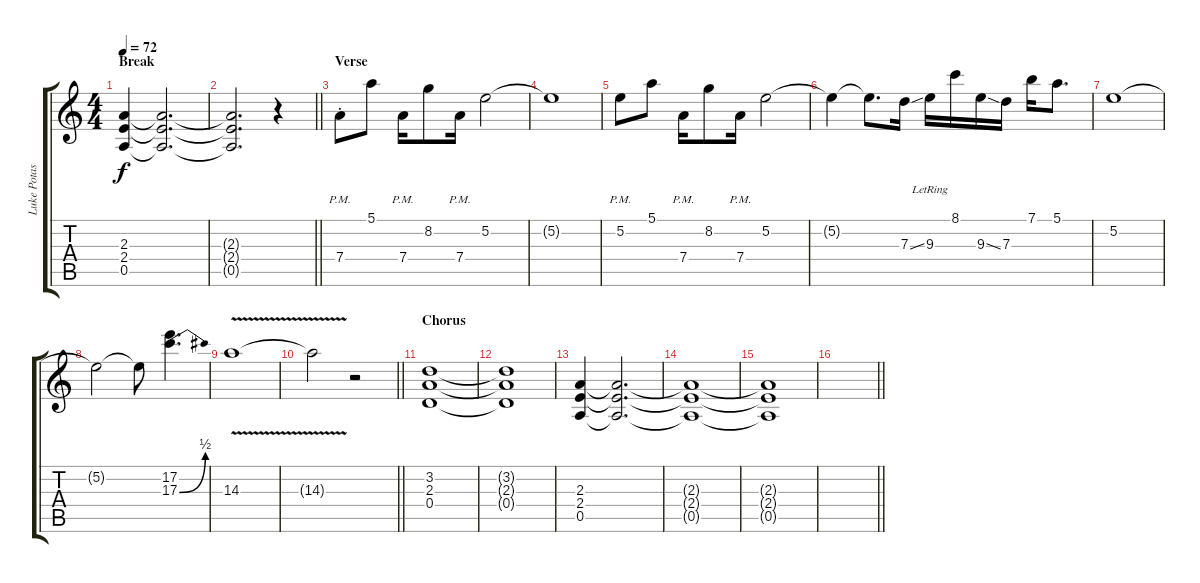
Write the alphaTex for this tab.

\track ("Luke Potashnick" "Luke Potas") {instrument overdrivenguitar}
\staff {score tabs}
\tuning (E4 B3 G3 D3 A2 E2) {hide}
\ts (4 4)
\section ("" "Break")
\tempo 72
\clef g2
\ks c
(2.3 2.4 0.5).4{dy f volume 13} (2.3{t} 2.4{t} 0.5{t}).2{d volume 0} |
\barLineRight lightlight
(2.3{t} 2.4{t} 0.5{t}).2{d} r.4 |
\section ("" "Verse")
7.4{pm st}.8{volume 13} 5.1.8 7.4{pm}.16 8.2.8 7.4{pm}.16 5.2.2{volume 5} |
5.2{t}.1 |
5.2{pm}.8{volume 13} 5.1.8 7.4{pm}.16 8.2.8 7.4{pm}.16 5.2.2{volume 7} |
5.2{t}.4 5.2{t}.8{d} 7.3{ss}.16{volume 13} 9.3{lr}.16 8.1.16 9.3{ss}.16 7.3.16 7.1.16 5.1.8{d} |
5.2.1{volume 5} |
5.2{t}.2 5.2{t}.8 (17.2 17.3{be (bend 0 0 60 2)}).4{d volume 13} |
14.3{v}.1{volume 0} |
\barLineRight lightlight
14.3{t}.2 r.2{volume 13} |
\section ("" "Chorus")
(3.2 2.3 0.4).1{volume 8} |
(3.2{t} 2.3{t} 0.4{t}).1 |
(2.3 2.4 0.5).4{volume 13} (2.3{t} 2.4{t} 0.5{t}).2{d volume 0} |
(2.3{t} 2.4{t} 0.5{t}).1 |
(2.3{t} 2.4{t} 0.5{t}).1 |
\barLineRight lightlight
